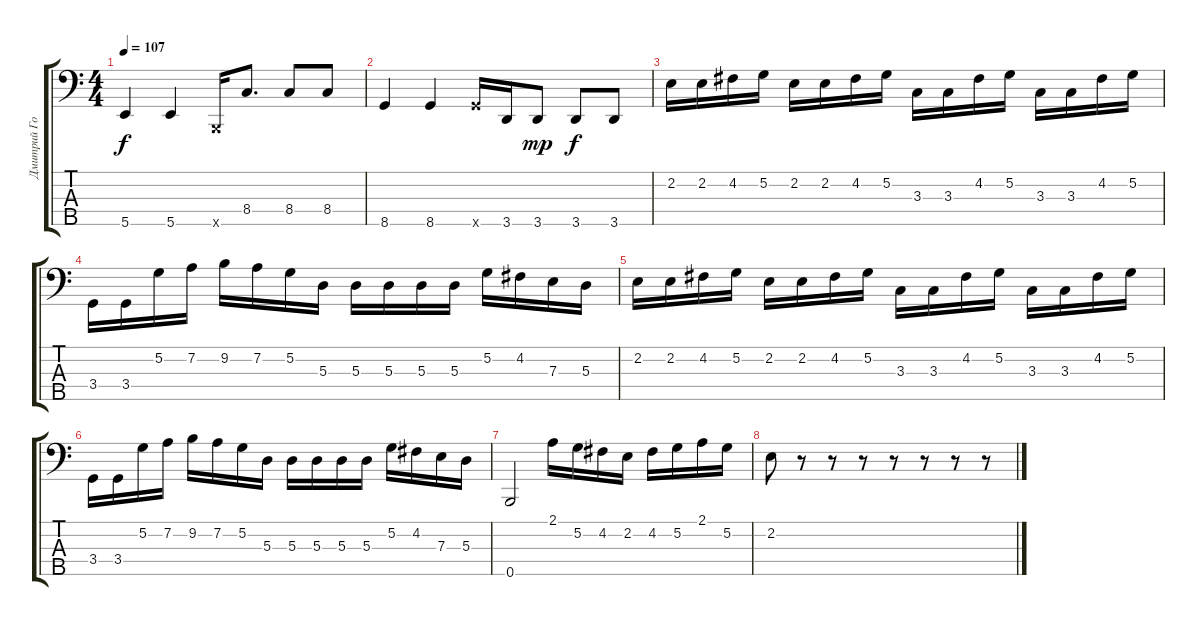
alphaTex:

\track ("Дмитрий Голяшев" "Дмитрий Го") {instrument electricbassfinger}
\staff {score tabs}
\tuning (G2 D2 A1 E1 B0) {hide}
\ts (4 4)
\tempo 107
\clef f4
\ks c
5.5.4{dy f} 5.5.4 0.5{x}.16 8.4.8{d} 8.4.8 8.4.8 |
8.5.4 8.5.4 8.5{x}.16 3.5.16 3.5.8{dy mp} 3.5.8{dy f} 3.5.8 |
2.2.16 2.2.16 4.2.16 5.2.16 2.2.16 2.2.16 4.2.16 5.2.16 3.3.16 3.3.16 4.2.16 5.2.16 3.3.16 3.3.16 4.2.16 5.2.16 |
3.4.16 3.4.16 5.2.16 7.2.16 9.2.16 7.2.16 5.2.16 5.3.16 5.3.16 5.3.16 5.3.16 5.3.16 5.2.16 4.2.16 7.3.16 5.3.16 |
2.2.16 2.2.16 4.2.16 5.2.16 2.2.16 2.2.16 4.2.16 5.2.16 3.3.16 3.3.16 4.2.16 5.2.16 3.3.16 3.3.16 4.2.16 5.2.16 |
3.4.16 3.4.16 5.2.16 7.2.16 9.2.16 7.2.16 5.2.16 5.3.16 5.3.16 5.3.16 5.3.16 5.3.16 5.2.16 4.2.16 7.3.16 5.3.16 |
0.5.2 2.1.16 5.2.16 4.2.16 2.2.16 4.2.16 5.2.16 2.1.16 5.2.16 |
2.2.8 r.8 r.8 r.8 r.8 r.8 r.8 r.8
